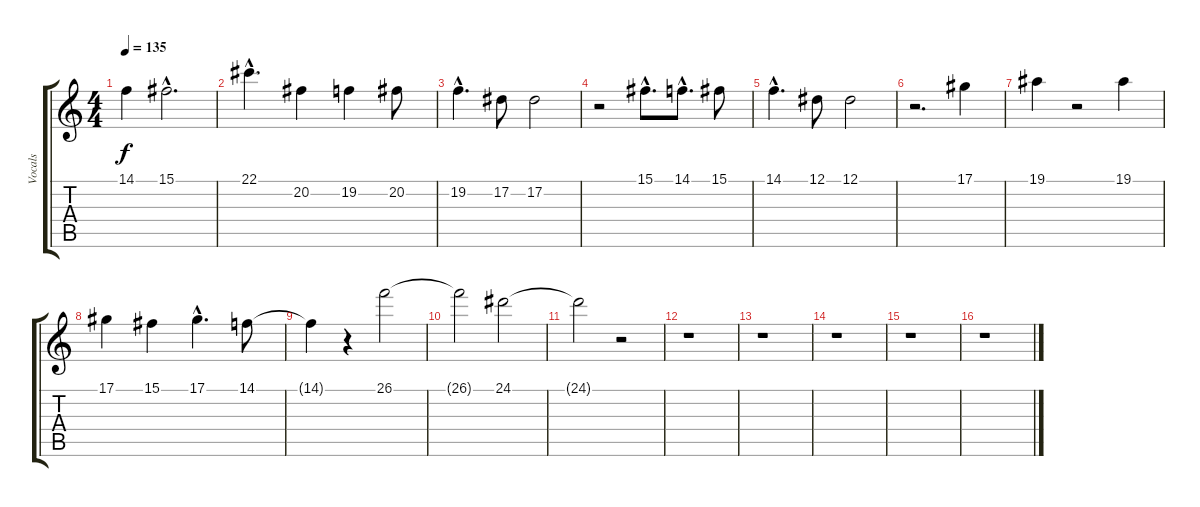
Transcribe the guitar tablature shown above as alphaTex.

\track ("Vocals" "Vocals") {instrument violin}
\staff {score tabs}
\tuning (Eb4 Bb3 Gb3 Db3 Ab2 Eb2) {hide}
\ts (4 4)
\tempo 135
\clef g2
\ks c
14.1.4{dy f} 15.1{hac}.2{d} |
22.1{hac}.4{d} 20.2.4 19.2.4 20.2.8 |
19.2{hac}.4{d} 17.2.8 17.2.2 |
r.2 15.1{hac}.8{d} 14.1{hac}.8{d} 15.1.8 |
14.1{hac}.4{d} 12.1.8 12.1.2 |
r.2{d} 17.1.4 |
19.1.4 r.2 19.1.4 |
17.1.4 15.1.4 17.1{hac}.4{d} 14.1.8 |
14.1{t}.4 r.4 26.1.2 |
26.1{t}.2 24.1.2 |
24.1{t}.2 r.2 |
r.1 |
r.1 |
r.1 |
r.1 |
r.1
